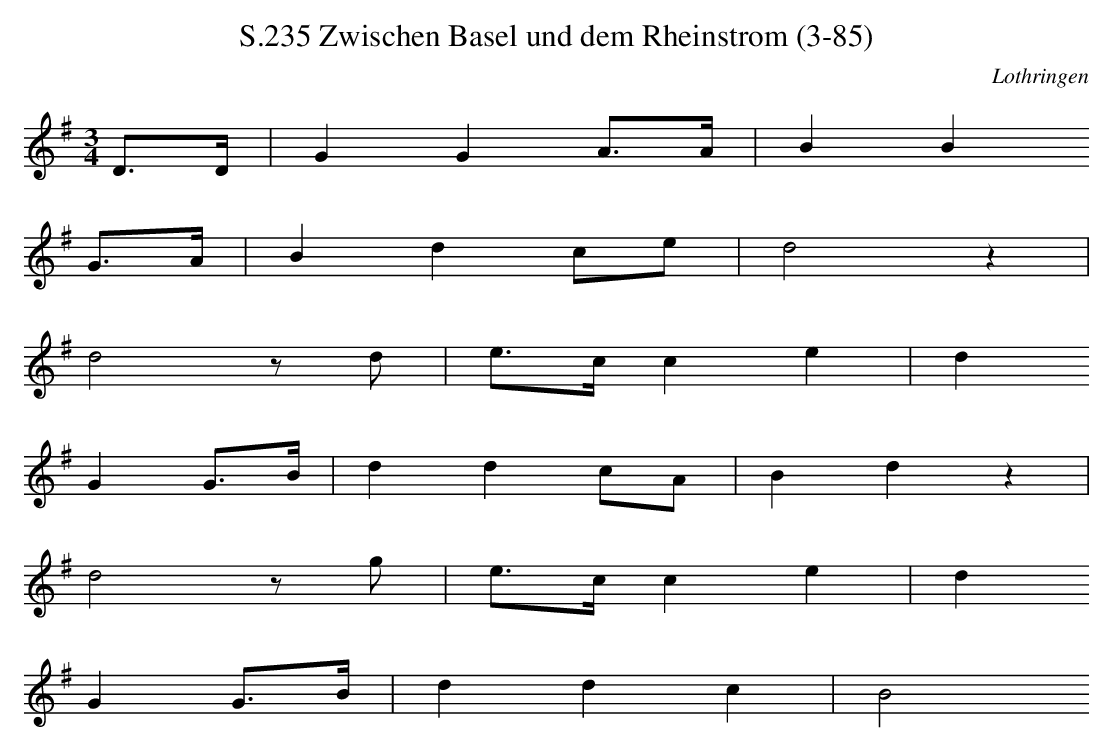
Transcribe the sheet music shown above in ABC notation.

X:1
T: Zwischen Basel und dem Rheinstrom (3-85), S.235
O: Lothringen
M: 3/4
L: 1/16
K: G
D3D | G4G4A3A | B4B4
G3A | B4d4c2e2 | d8z4 |
d8z2d2 | e3cc4e4 | d4
G4G3B | d4d4c2A2 | B4d4z4 |
d8z2g2 | e3cc4e4 | d4
G4G3B | d4d4c4 | B8
